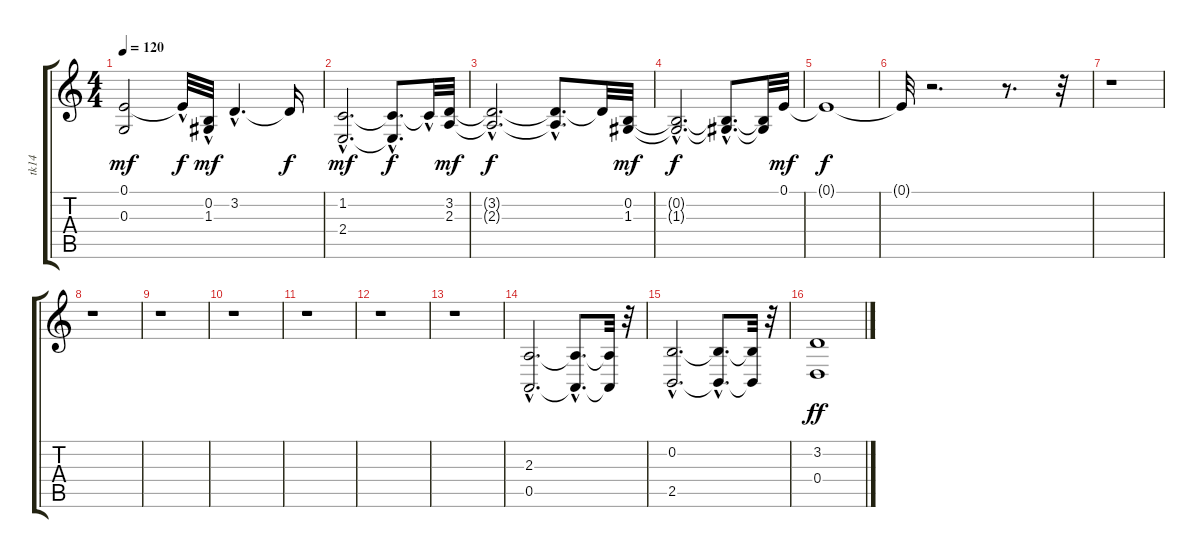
\track ("tk14" "tk14") {instrument choiraahs}
\staff {score tabs}
\tuning (E4 B3 G3 D3 A2 E2) {hide}
\ts (4 4)
\tempo 120
\clef g2
\ks c
(0.1 0.3).2{dy mf} 0.1{hac t}.32{dy f} (0.2{hac} 1.3).32{dy mf} 3.2{hac}.4{d} 3.2{t}.16{dy f} |
(1.2{hac} 2.4{hac}).2{d dy mf} (1.2{hac t} 2.4{t}).8{d dy f} 1.2{hac t}.32 (3.2 2.3).32{dy mf} |
(3.2{hac t} 2.3{hac t}).2{d dy f} (3.2{hac t} 2.3{t}).8{d} 3.2{t}.32 (0.2 1.3).32{dy mf} |
(0.2{hac t} 1.3{hac t}).2{d dy f} (0.2{hac t} 1.3{hac t}).8{d} (0.2{t} 1.3{t}).32 0.1.32{dy mf} |
0.1{t}.1{dy f} |
0.1{t}.32 r.2{d} r.8{d} r.32 |
r.1 |
r.1 |
r.1 |
r.1 |
r.1 |
r.1 |
r.1 |
(2.3{hac} 0.5{hac}).2{d} (2.3{hac t} 0.5{hac t}).8{d} (2.3{t} 0.5{t}).32 r.32 |
(0.2{hac} 2.5{hac}).2{d} (0.2{hac t} 2.5{hac t}).8{d} (0.2{t} 2.5{t}).32 r.32 |
(3.2 0.4).1{dy ff}
